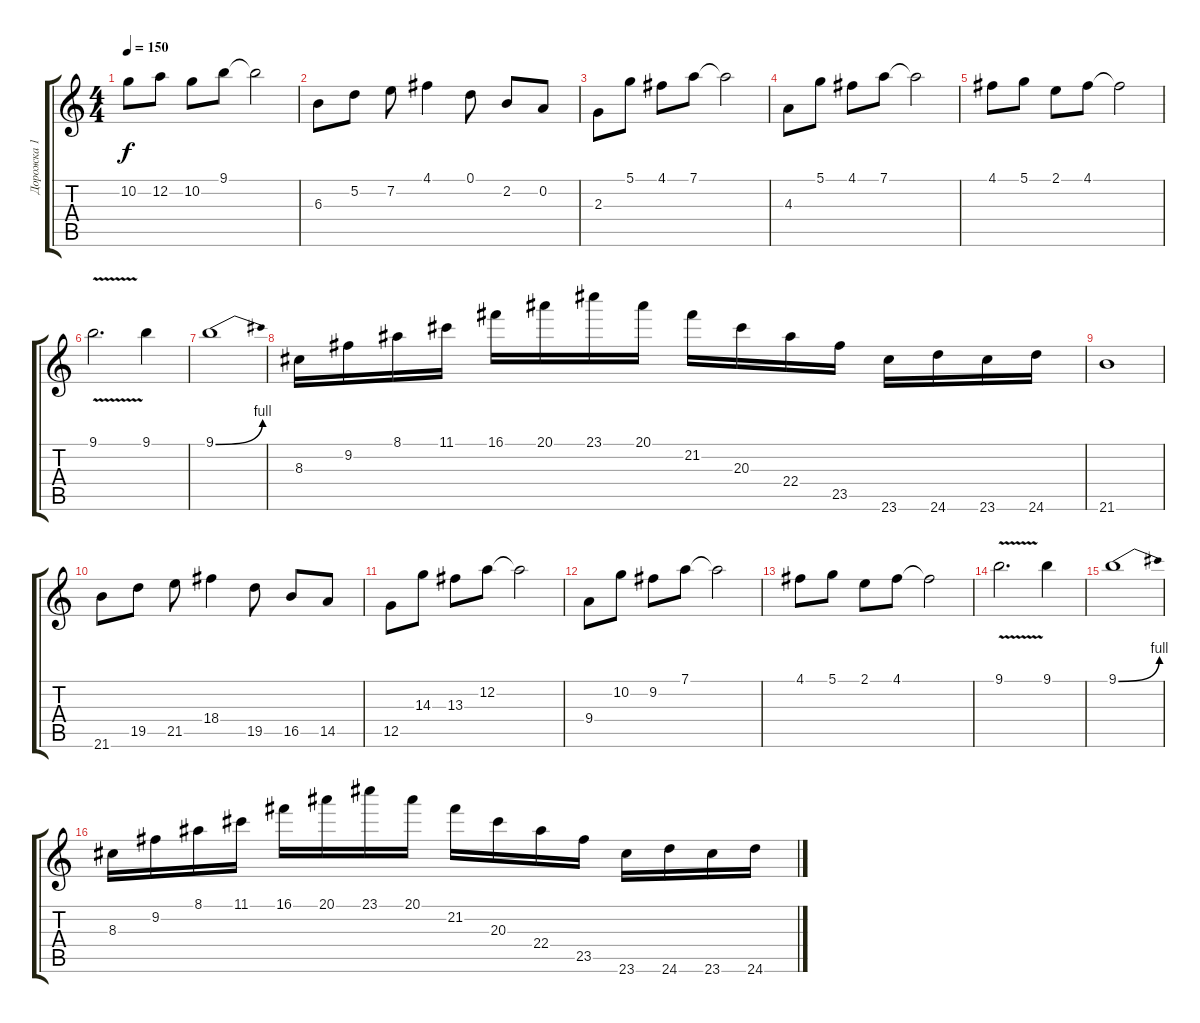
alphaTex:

\track ("Дорожка 1" "Дорожка 1") {instrument distortionguitar}
\staff {score tabs}
\tuning (D4 A3 F3 C3 G2 D2) {hide}
\ts (4 4)
\tempo 150
\clef g2
\ks c
10.2.8{dy f} 12.2.8 10.2.8 9.1.8 9.1{t}.2 |
6.3.8 5.2.8 7.2.8 4.1.4 0.1.8 2.2.8 0.2.8 |
2.3.8 5.1.8 4.1.8 7.1.8 7.1{t}.2 |
4.3.8 5.1.8 4.1.8 7.1.8 7.1{t}.2 |
4.1.8 5.1.8 2.1.8 4.1.8 4.1{t}.2 |
9.1{v}.2{d} 9.1.4 |
9.1{be (bend 0 0 60 4)}.1 |
8.3.16 9.2.16 8.1.16 11.1.16 16.1.16 20.1.16 23.1.16 20.1.16 21.2.16 20.3.16 22.4.16 23.5.16 23.6.16 24.6.16 23.6.16 24.6.16 |
21.6.1 |
21.6.8 19.5.8 21.5.8 18.4.4 19.5.8 16.5.8 14.5.8 |
12.5.8 14.3.8 13.3.8 12.2.8 12.2{t}.2 |
9.4.8 10.2.8 9.2.8 7.1.8 7.1{t}.2 |
4.1.8 5.1.8 2.1.8 4.1.8 4.1{t}.2 |
9.1{v}.2{d} 9.1.4 |
9.1{be (bend 0 0 60 4)}.1 |
8.3.16 9.2.16 8.1.16 11.1.16 16.1.16 20.1.16 23.1.16 20.1.16 21.2.16 20.3.16 22.4.16 23.5.16 23.6.16 24.6.16 23.6.16 24.6.16
